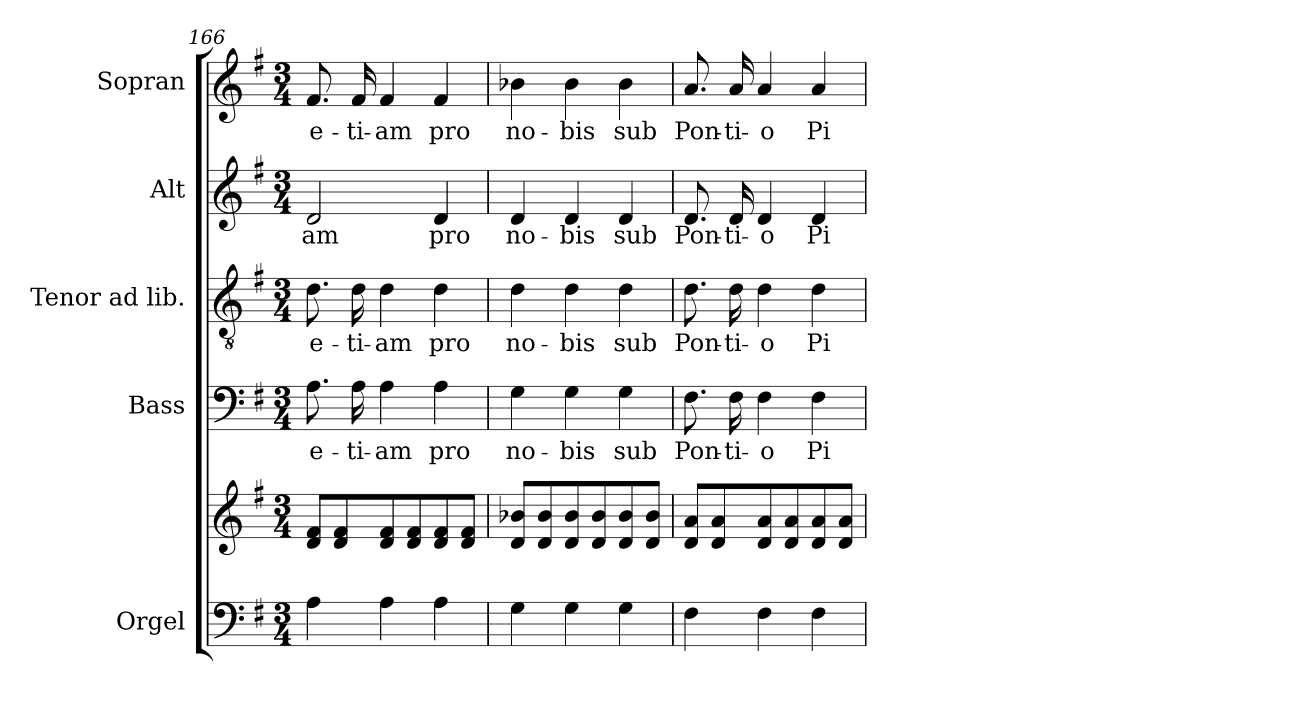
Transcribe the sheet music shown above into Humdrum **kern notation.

**kern	**kern	**kern	**text	**kern	**text	**kern	**text	**kern	**text
*part5	*part5	*part4	*part4	*part3	*part3	*part2	*part2	*part1	*part1
*staff6	*staff5	*staff4	*staff4	*staff3	*staff3	*staff2	*staff2	*staff1	*staff1
*I"Orgel	*	*I"Bass	*	*I"Tenor ad lib.	*	*I"Alt	*	*I"Sopran	*
*I'Org.	*	*I'B.	*	*I'T.	*	*I'A.	*	*I'S.	*
!!LO:PB:g=z
*clefF4	*clefG2	*clefF4	*	*clefGv2	*	*clefG2	*	*clefG2	*
*k[f#]	*k[f#]	*k[f#]	*	*k[f#]	*	*k[f#]	*	*k[f#]	*
*G:	*G:	*G:	*	*G:	*	*G:	*	*G:	*
*M3/4	*M3/4	*M3/4	*	*M3/4	*	*M3/4	*	*M3/4	*
=166	=166	=166	=166	=166	=166	=166	=166	=166	=166
!	!	!	!LO:LY:b	!	!LO:LY:b	!	!LO:LY:b	!	!LO:LY:b
4A\	8d/ 8f#/L	8.A\	e-	8.d\	e-	2d/	-am	8.f#/	e-
.	8d/ 8f#/	.	.	.	.	.	.	.	.
!	!	!	!LO:LY:b	!	!LO:LY:b	!	!	!	!LO:LY:b
.	.	16A\	-ti-	16d\	-ti-	.	.	16f#/	-ti-
!	!	!	!LO:LY:b	!	!LO:LY:b	!	!	!	!LO:LY:b
4A\	8d/ 8f#/	4A\	-am	4d\	-am	.	.	4f#/	-am
.	8d/ 8f#/	.	.	.	.	.	.	.	.
!	!	!	!LO:LY:b	!	!LO:LY:b	!	!LO:LY:b	!	!LO:LY:b
4A\	8d/ 8f#/	4A\	pro	4d\	pro	4d/	pro	4f#/	pro
.	8d/ 8f#/J	.	.	.	.	.	.	.	.
=167	=167	=167	=167	=167	=167	=167	=167	=167	=167
!	!	!	!LO:LY:b	!	!LO:LY:b	!	!LO:LY:b	!	!LO:LY:b
4G\	8d/ 8b-X/L	4G\	no-	4d\	no-	4d/	no-	4b-X\	no-
.	8d/ 8b-/	.	.	.	.	.	.	.	.
!	!	!	!LO:LY:b	!	!LO:LY:b	!	!LO:LY:b	!	!LO:LY:b
4G\	8d/ 8b-/	4G\	-bis	4d\	-bis	4d/	-bis	4b-\	-bis
.	8d/ 8b-/	.	.	.	.	.	.	.	.
!	!	!	!LO:LY:b	!	!LO:LY:b	!	!LO:LY:b	!	!LO:LY:b
4G\	8d/ 8b-/	4G\	sub	4d\	sub	4d/	sub	4b-\	sub
.	8d/ 8b-/J	.	.	.	.	.	.	.	.
=168	=168	=168	=168	=168	=168	=168	=168	=168	=168
!	!	!	!LO:LY:b	!	!LO:LY:b	!	!LO:LY:b	!	!LO:LY:b
4F#\	8d/ 8a/L	8.F#\	Pon-	8.d\	Pon-	8.d/	Pon-	8.a/	Pon-
.	8d/ 8a/	.	.	.	.	.	.	.	.
!	!	!	!LO:LY:b	!	!LO:LY:b	!	!LO:LY:b	!	!LO:LY:b
.	.	16F#\	-ti-	16d\	-ti-	16d/	-ti-	16a/	-ti-
!	!	!	!LO:LY:b	!	!LO:LY:b	!	!LO:LY:b	!	!LO:LY:b
4F#\	8d/ 8a/	4F#\	-o	4d\	-o	4d/	-o	4a/	-o
.	8d/ 8a/	.	.	.	.	.	.	.	.
!	!	!	!LO:LY:b	!	!LO:LY:b	!	!LO:LY:b	!	!LO:LY:b
4F#\	8d/ 8a/	4F#\	Pi-	4d\	Pi-	4d/	Pi-	4a/	Pi-
.	8d/ 8a/J	.	.	.	.	.	.	.	.
=	=	=	=	=	=	=	=	=	=
*-	*-	*-	*-	*-	*-	*-	*-	*-	*-
